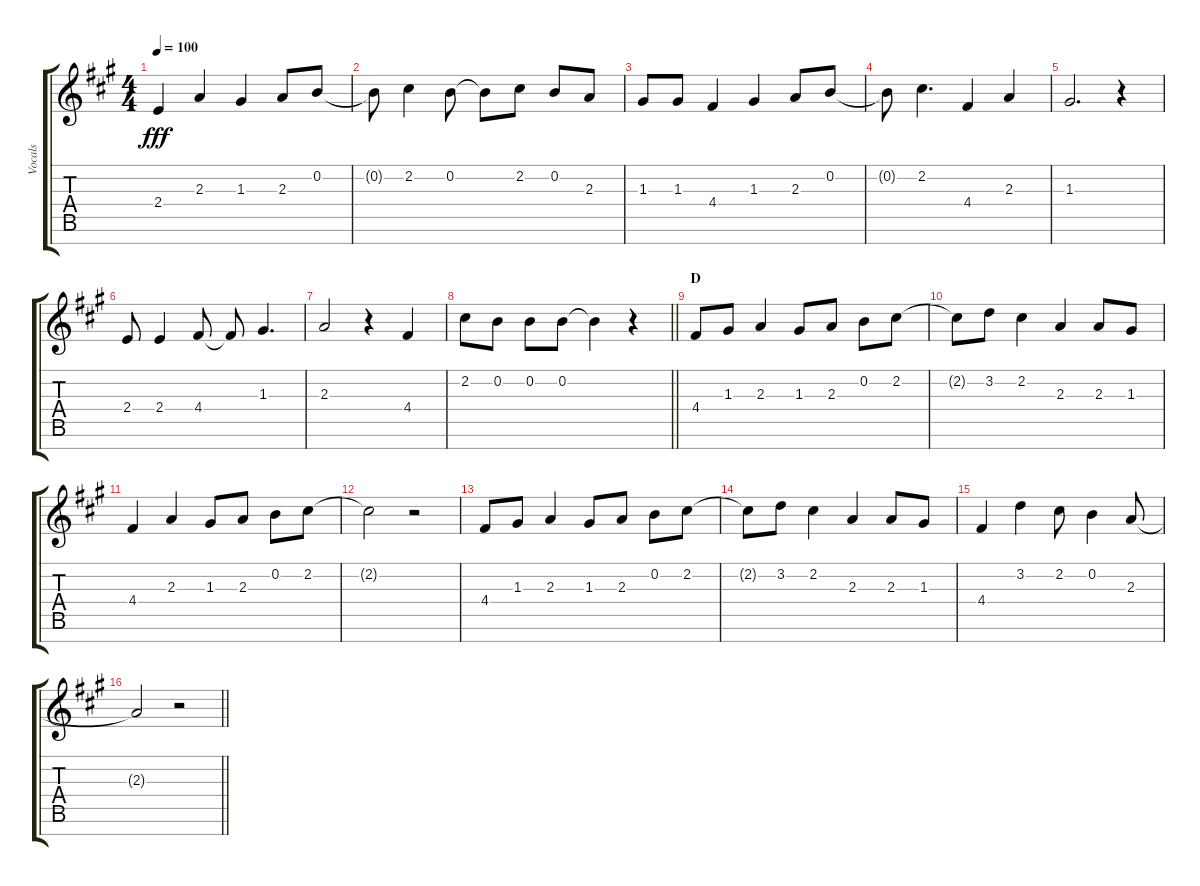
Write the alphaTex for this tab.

\track ("Vocals" "Vocals") {instrument voiceoohs}
\staff {score tabs}
\tuning (E5 B4 G4 D4 A3 E3 B2) {hide}
\ts (4 4)
\tempo 100
\clef g2
\ks a
2.4.4{dy fff} 2.3.4 1.3.4 2.3.8 0.2.8 |
0.2{t}.8 2.2.4 0.2.8 0.2{t}.8 2.2.8 0.2.8 2.3.8 |
1.3.8 1.3.8 4.4.4 1.3.4 2.3.8 0.2.8 |
0.2{t}.8 2.2.4{d} 4.4.4 2.3.4 |
1.3.2{d} r.4 |
2.4.8 2.4.4 4.4.8 4.4{t}.8 1.3.4{d} |
2.3.2 r.4 4.4.4 |
\barLineRight lightlight
2.2.8 0.2.8 0.2.8 0.2.8 0.2{t}.4 r.4 |
\section ("" "D")
4.4.8 1.3.8 2.3.4 1.3.8 2.3.8 0.2.8 2.2.8 |
2.2{t}.8 3.2.8 2.2.4 2.3.4 2.3.8 1.3.8 |
4.4.4 2.3.4 1.3.8 2.3.8 0.2.8 2.2.8 |
2.2{t}.2 r.2 |
4.4.8 1.3.8 2.3.4 1.3.8 2.3.8 0.2.8 2.2.8 |
2.2{t}.8 3.2.8 2.2.4 2.3.4 2.3.8 1.3.8 |
4.4.4 3.2.4 2.2.8 0.2.4 2.3.8 |
\barLineRight lightlight
2.3{t}.2 r.2
